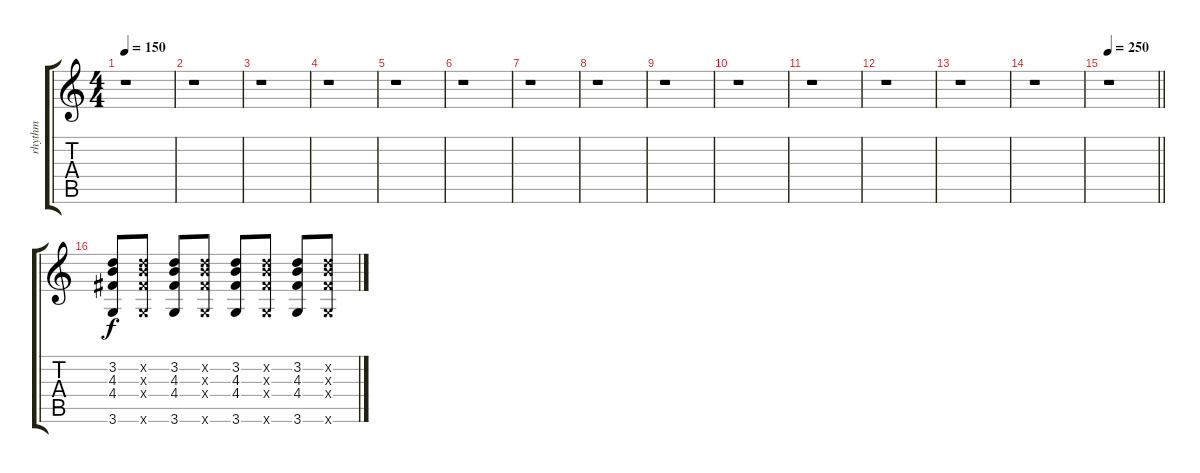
\track ("rhythm" "rhythm") {instrument acousticguitarnylon}
\staff {score tabs}
\tuning (E4 B3 G3 D3 A2 E2) {hide}
\ts (4 4)
\tempo 150
\clef g2
\ks c
r.1{dy f} |
r.1 |
r.1 |
r.1 |
r.1 |
r.1 |
r.1 |
r.1 |
r.1 |
r.1 |
r.1 |
r.1 |
r.1 |
r.1 |
\tempo 250
\barLineRight lightlight
r.1 |
(3.2 4.3 4.4 3.6).8 (3.2{x} 4.3{x} 4.4{x} 3.6{x}).8 (3.2 4.3 4.4 3.6).8 (3.2{x} 4.3{x} 4.4{x} 3.6{x}).8 (3.2 4.3 4.4 3.6).8 (3.2{x} 4.3{x} 4.4{x} 3.6{x}).8 (3.2 4.3 4.4 3.6).8 (3.2{x} 4.3{x} 4.4{x} 3.6{x}).8
